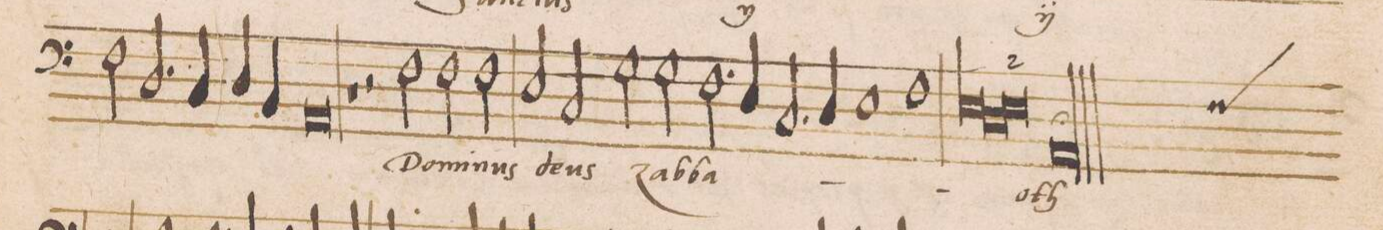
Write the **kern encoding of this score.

**kern	**text
*I"BASVS	*
*clefF4	*
*k[]	*
*met(C|)	*
*M2/1	*
2F\	.
2.D/	.
=10-	=10-
4C/	.
4D/	.
4BB/	.
0AA	.
=11-	=11-
1r	.
=12-	=12-
2r	.
2F\	Do-
2F\	-mi-
2F\	-nus
=13-	=13-
2E/	de-
2C/	-us
2G\	sab-
2G\	-ba-
=14-	=14-
2.F\	.
4E/	.
2.C/	.
4D/	.
=15-	=15-
1E	.
1F	.
=16-	=16-
*lig	*
1E	.
1D	.
=17-	=17-
0E	.
*Xlig	*
=18-	=18-
*custos:F	*
0AAl;>	-oth
=19||-	=19||-
*M2/1	*
*met(C|)	*
*-	*-
